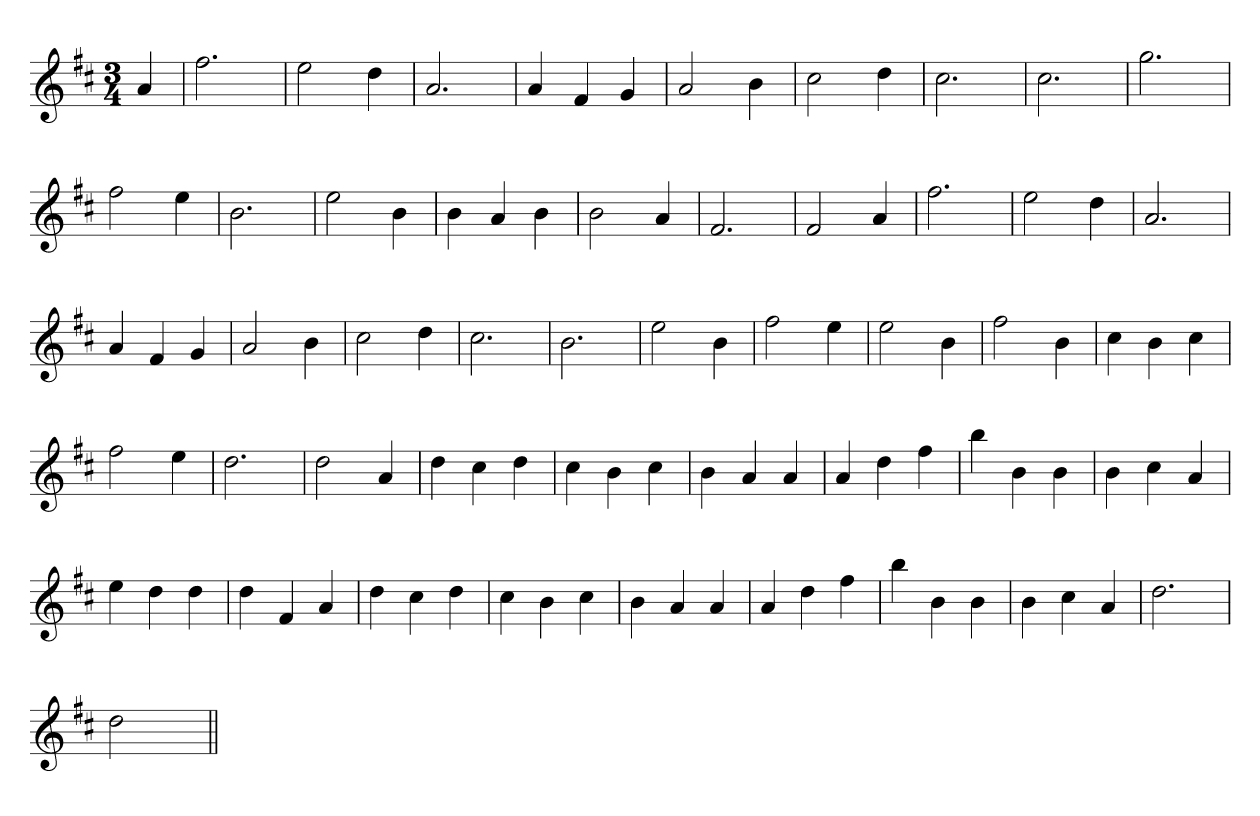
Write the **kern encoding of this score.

**kern
*part1
*staff1
*clefG2
*k[f#c#]
*D:
*M3/4
=1
4a
=
2.ff#
=
2ee
4dd
=
2.a
=
4a
4f#
4g
=
2a
4b
=
2cc#
4dd
=
2.cc#
=
2.cc#
=
2.gg
=
2ff#
4ee
=
2.b
=
2ee
4b
=
4b
4a
4b
=
2b
4a
=
2.f#
=
2f#
4a
=
2.ff#
=
2ee
4dd
=
2.a
=
4a
4f#
4g
=
2a
4b
=
2cc#
4dd
=
2.cc#
=
2.b
=
2ee
4b
=
2ff#
4ee
=
2ee
4b
=
2ff#
4b
=
4cc#
4b
4cc#
=
2ff#
4ee
=
2.dd
=
2dd
4a
=
4dd
4cc#
4dd
=
4cc#
4b
4cc#
=
4b
4a
4a
=
4a
4dd
4ff#
=
4bb
4b
4b
=
4b
4cc#
4a
=
4ee
4dd
4dd
=
4dd
4f#
4a
=
4dd
4cc#
4dd
=
4cc#
4b
4cc#
=
4b
4a
4a
=
4a
4dd
4ff#
=
4bb
4b
4b
=
4b
4cc#
4a
=
2.dd
=
2dd
4ryy
=||
*-
